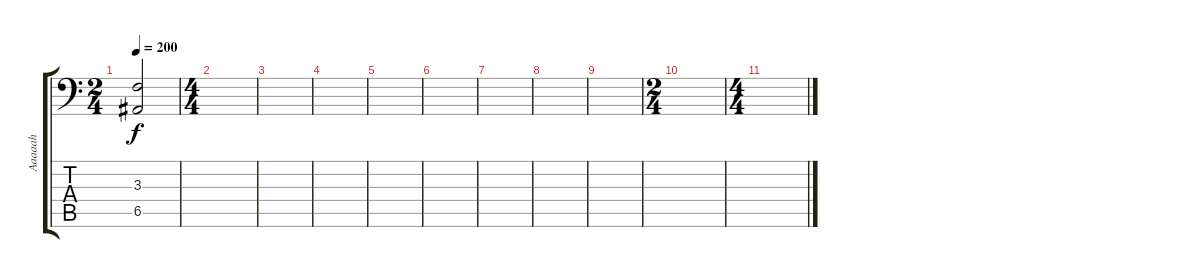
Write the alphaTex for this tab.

\track ("Aaaaah" "Aaaaah") {instrument choiraahs}
\staff {score tabs}
\tuning (B3 Gb3 D3 A2 E2 A1) {hide}
\ts (2 4)
\tempo 200
\clef f4
\ks c
(3.3 6.5).2{dy f} |
\ts (4 4)
|
|
|
|
|
|
|
|
\ts (2 4)
|
\ts (4 4)
